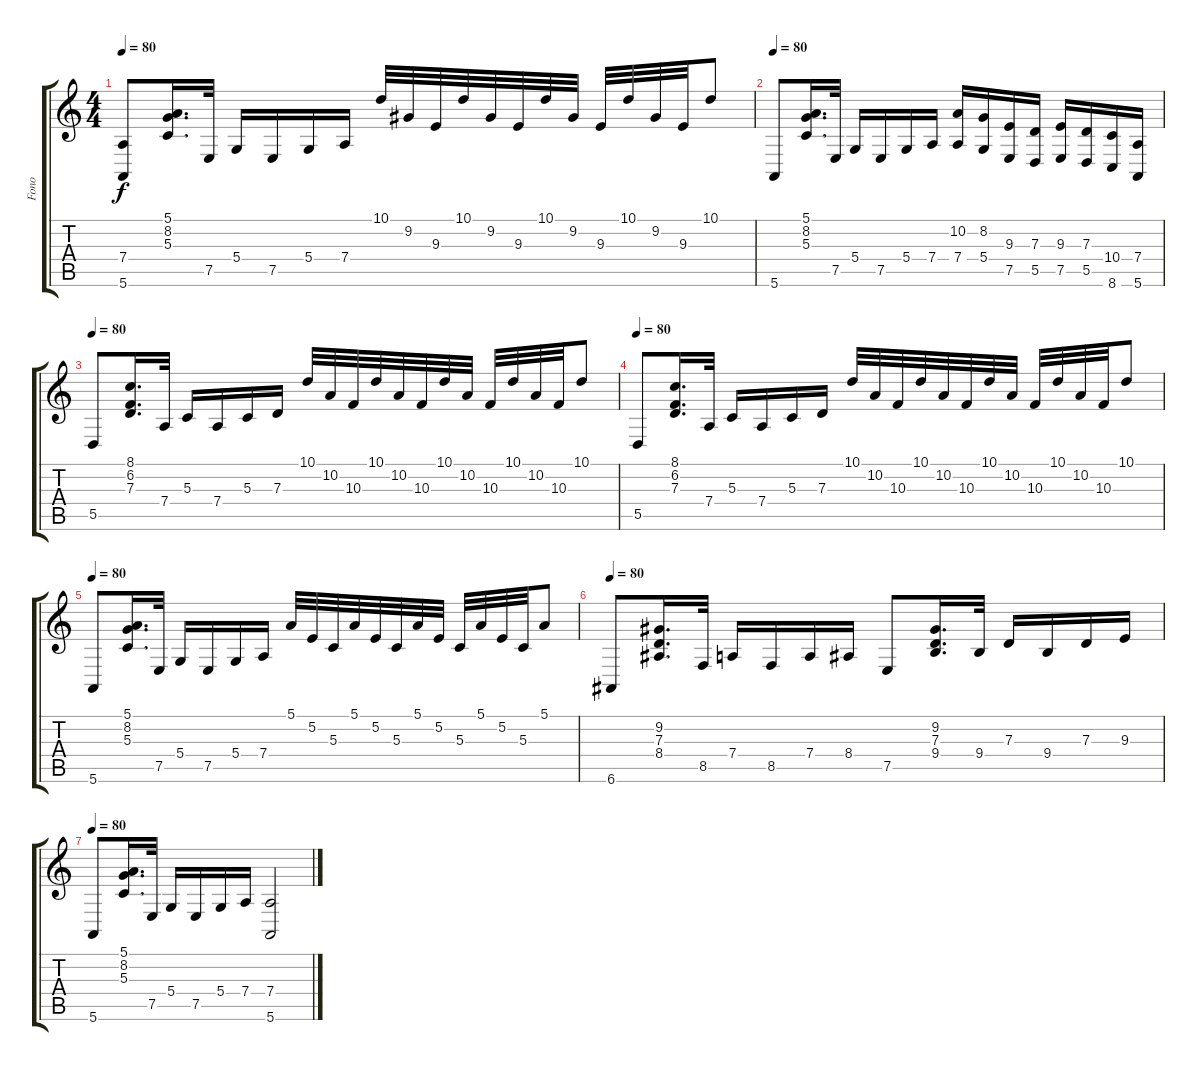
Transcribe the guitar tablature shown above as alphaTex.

\track ("Fono" "Fono") {instrument electricgrandpiano}
\staff {score tabs}
\tuning (E4 B3 G3 D3 A2 E2) {hide}
\ts (4 4)
\tempo 80
\clef g2
\ks aminor
(7.4 5.6).8{dy f} (5.1 8.2 5.3).16{d} 7.5.32 5.4.16 7.5.16 5.4.16 7.4.16 10.1.32{volume 16} 9.2.32 9.3.32 10.1.32 9.2.32 9.3.32 10.1.32 9.2.32 9.3.32 10.1.32 9.2.32 9.3.32 10.1.8 |
\tempo 80
5.6.8{volume 12} (5.1 8.2 5.3).16{d} 7.5.32 5.4.16 7.5.16 5.4.16 7.4.16 (10.2 7.4).16 (8.2 5.4).16 (9.3 7.5).16 (7.3 5.5).16 (9.3 7.5).16 (7.3 5.5).16 (10.4 8.6).16 (7.4 5.6).16 |
\tempo 80
5.5.8 (8.1 6.2 7.3).16{d} 7.4.32 5.3.16 7.4.16 5.3.16 7.3.16 10.1.32{volume 16} 10.2.32 10.3.32 10.1.32 10.2.32 10.3.32 10.1.32 10.2.32 10.3.32 10.1.32 10.2.32 10.3.32 10.1.8 |
\tempo 80
5.5.8{volume 12} (8.1 6.2 7.3).16{d} 7.4.32 5.3.16 7.4.16 5.3.16 7.3.16 10.1.32{volume 16} 10.2.32 10.3.32 10.1.32 10.2.32 10.3.32 10.1.32 10.2.32 10.3.32 10.1.32 10.2.32 10.3.32 10.1.8 |
\tempo 80
5.6.8{volume 12} (5.1 8.2 5.3).16{d} 7.5.32 5.4.16 7.5.16 5.4.16 7.4.16 5.1.32{volume 16} 5.2.32 5.3.32 5.1.32 5.2.32 5.3.32 5.1.32 5.2.32 5.3.32 5.1.32 5.2.32 5.3.32 5.1.8 |
\tempo 80
6.6.8{volume 12} (9.2 7.3 8.4).16{d} 8.5.32 7.4.16 8.5.16 7.4.16 8.4.16 7.5.8 (9.2 7.3 9.4).16{d} 9.4.32 7.3.16 9.4.16 7.3.16 9.3.16 |
\tempo 80
5.6.8 (5.1 8.2 5.3).16{d} 7.5.32 5.4.16 7.5.16 5.4.16 7.4.16 (7.4 5.6).2
